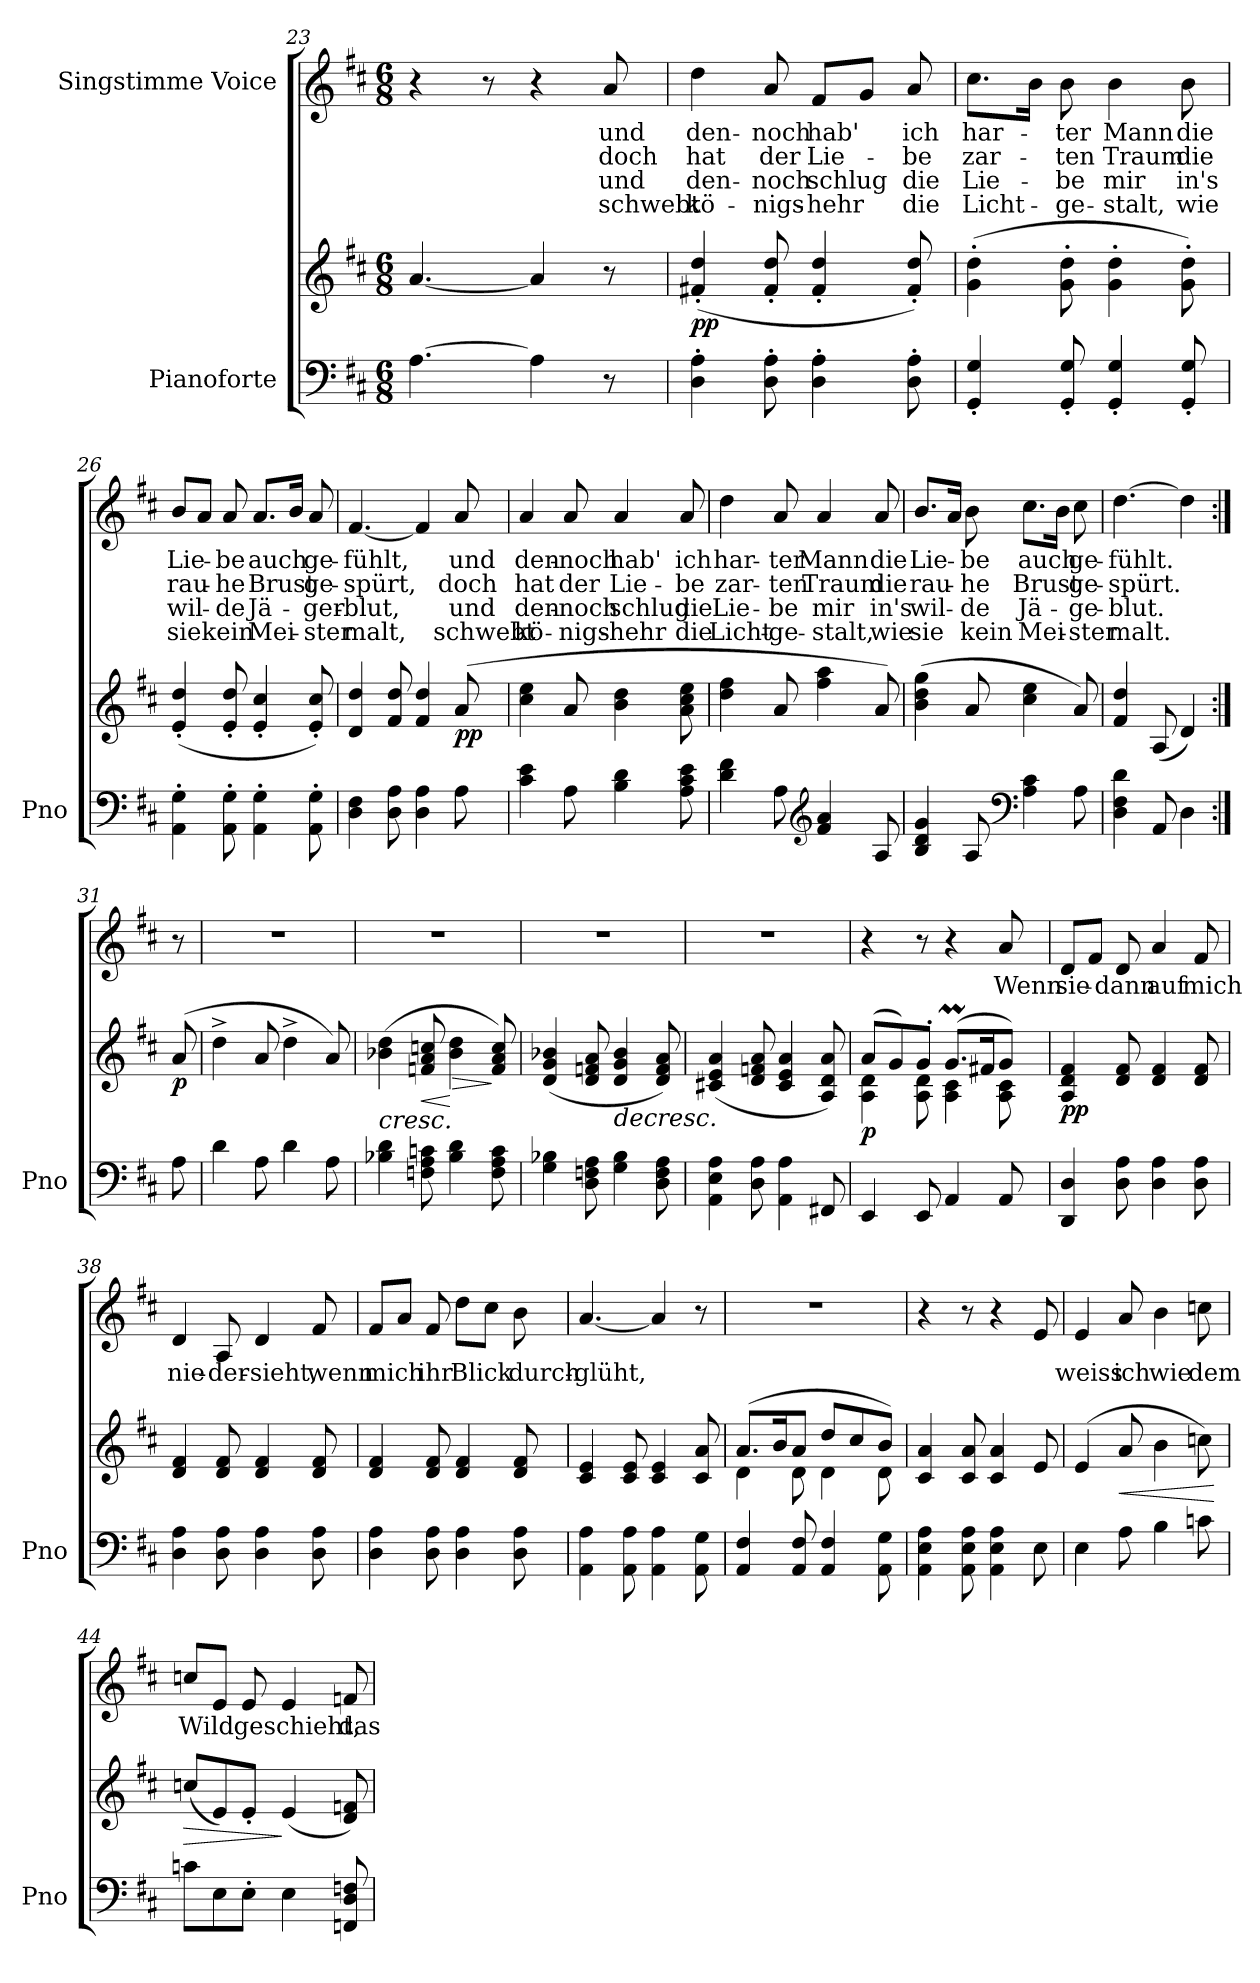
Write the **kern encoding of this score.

**kern	**kern	**dynam	**kern	**text	**text	**text	**text
*part2	*part2	*part2	*part1	*part1	*part1	*part1	*part1
*staff3	*staff2	*staff2/3	*staff1	*staff1	*staff1	*staff1	*staff1
*I"Pianoforte	*	*	*I"Singstimme            Voice	*	*	*	*
*I'Pno	*	*	*	*	*	*	*
*clefF4	*clefG2	*	*clefG2	*	*	*	*
*k[f#c#]	*k[f#c#]	*	*k[f#c#]	*	*	*	*
*M6/8	*M6/8	*	*M6/8	*	*	*	*
=23	=23	=23	=23	=23	=23	=23	=23
[4.A\	[4.a/	.	4r	.	.	.	.
.	.	.	8r	.	.	.	.
4A\]	4a/]	.	4r	.	.	.	.
!	!	!	!	!LO:LY:b	!LO:LY:b	!LO:LY:b	!LO:LY:b
8r	8r	.	8a/	und	doch	und	schwebt
=24	=24	=24	=24	=24	=24	=24	=24
!	!	!LO:DY:b	!	!LO:LY:b	!LO:LY:b	!LO:LY:b	!LO:LY:b
4D\' 4A\'	(4f#X/' 4dd/'	pp	4dd\	den-	hat	den-	kö-
!	!	!	!	!LO:LY:b	!LO:LY:b	!LO:LY:b	!LO:LY:b
8D\' 8A\'	8f#/' 8dd/'	.	8a/	-noch	der	-noch	-nigs-
!	!	!	!	!LO:LY:b	!LO:LY:b	!LO:LY:b	!LO:LY:b
4D\' 4A\'	4f#/' 4dd/'	.	8f#/L	hab'	Lie-	schlug	-hehr
.	.	.	8g/J	.	.	.	.
!	!	!	!	!LO:LY:b	!LO:LY:b	!LO:LY:b	!LO:LY:b
8D\' 8A\'	8f#/' 8dd/')	.	8a/	ich	-be	die	die
=25	=25	=25	=25	=25	=25	=25	=25
!	!	!	!	!LO:LY:b	!LO:LY:b	!LO:LY:b	!LO:LY:b
4GG/' 4G/'	(4g\' 4dd\'	.	8.cc#\L	har-	zar-	-Lie-	Licht-
.	.	.	16b\Jk	.	.	.	.
!	!	!	!	!LO:LY:b	!LO:LY:b	!LO:LY:b	!LO:LY:b
8GG/' 8G/'	8g\' 8dd\'	.	8b\	ter	ten	be	-ge-
!	!	!	!	!LO:LY:b	!LO:LY:b	!LO:LY:b	!LO:LY:b
4GG/' 4G/'	4g\' 4dd\'	.	4b\	Mann	Traum	mir	-stalt,
!	!	!	!	!LO:LY:b	!LO:LY:b	!LO:LY:b	!LO:LY:b
8GG/' 8G/'	8g\' 8dd\')	.	8b\	die	die	in's	wie
=26	=26	=26	=26	=26	=26	=26	=26
!	!	!	!	!LO:LY:b	!LO:LY:b	!LO:LY:b	!LO:LY:b
4AA\' 4G\'	(4e/' 4dd/'	.	8b/L	Lie-	rau-	wil-	sie
.	.	.	8a/J	.	.	.	.
!	!	!	!	!LO:LY:b	!LO:LY:b	!LO:LY:b	!LO:LY:b
8AA\' 8G\'	8e/' 8dd/'	.	8a/	be	-he	de	kein
!	!	!	!	!LO:LY:b	!LO:LY:b	!LO:LY:b	!LO:LY:b
4AA\' 4G\'	4e/' 4cc#/'	.	8.a/L	auch	Brust	Jä-	Mei-
.	.	.	16b/Jk	.	.	.	.
!	!	!	!	!LO:LY:b	!LO:LY:b	!LO:LY:b	!LO:LY:b
8AA\' 8G\'	8e/' 8cc#/')	.	8a/	ge-	ge-	ger-	ster
!!LO:LB:g=z
=27	=27	=27	=27	=27	=27	=27	=27
!	!	!	!	!LO:LY:b	!LO:LY:b	!LO:LY:b	!LO:LY:b
4D\ 4F#\	4d/ 4dd/	.	[4.f#/	-fühlt,	-spürt,	-blut,	malt,
8D\ 8A\	8f#/ 8dd/	.	.	.	.	.	.
4D\ 4A\	4f#/ 4dd/	.	4f#/]	.	.	.	.
!	!	!LO:DY:b	!	!LO:LY:b	!LO:LY:b	!LO:LY:b	!LO:LY:b
8A\	(8a/	pp	8a/	und	doch	und	schwebt
=28	=28	=28	=28	=28	=28	=28	=28
!	!	!	!	!LO:LY:b	!LO:LY:b	!LO:LY:b	!LO:LY:b
4c#\ 4e\	4cc#\ 4ee\	.	4a/	den-	hat	den-	kö-
!	!	!	!	!LO:LY:b	!LO:LY:b	!LO:LY:b	!LO:LY:b
8A\	8a/	.	8a/	-noch	der	-noch	-nigs-
!	!	!	!	!LO:LY:b	!LO:LY:b	!LO:LY:b	!LO:LY:b
4B\ 4d\	4b\ 4dd\	.	4a/	hab'	Lie-	schlug	-hehr
!	!	!	!	!LO:LY:b	!LO:LY:b	!LO:LY:b	!LO:LY:b
8A\ 8c#\ 8e\	8a\ 8cc#\ 8ee\	.	8a/	ich	-be	die	die
=29	=29	=29	=29	=29	=29	=29	=29
!	!	!	!	!LO:LY:b	!LO:LY:b	!LO:LY:b	!LO:LY:b
4d\ 4f#\	4dd\ 4ff#\	.	4dd\	har-	zar-	Lie-	Licht-
!	!	!	!	!LO:LY:b	!LO:LY:b	!LO:LY:b	!LO:LY:b
8A\	8a/	.	8a/	-ter	-ten	-be	-ge-
*clefG2	*	*	*	*	*	*	*
!	!	!	!	!LO:LY:b	!LO:LY:b	!LO:LY:b	!LO:LY:b
4f#/ 4a/	4ff#\ 4aa\	.	4a/	Mann	Traum	mir	-stalt,
!	!	!	!	!LO:LY:b	!LO:LY:b	!LO:LY:b	!LO:LY:b
8A/	8a/)	.	8a/	die	die	in's	wie
=30	=30	=30	=30	=30	=30	=30	=30
!	!	!	!	!LO:LY:b	!LO:LY:b	!LO:LY:b	!LO:LY:b
4B/ 4d/ 4g/	(4b\ 4dd\ 4gg\	.	8.b/L	Lie-	rau-	wil-	sie
.	.	.	16a/Jk	.	.	.	.
!	!	!	!	!LO:LY:b	!LO:LY:b	!LO:LY:b	!LO:LY:b
8A/	8a/	.	8b\	-be	he	-de	kein
*clefF4	*	*	*	*	*	*	*
!	!	!	!	!LO:LY:b	!LO:LY:b	!LO:LY:b	!LO:LY:b
4A\ 4c#\	4cc#\ 4ee\	.	8.cc#\L	auch	Brust	Jä-	Mei-
.	.	.	16b\Jk	.	.	.	.
!	!	!	!	!LO:LY:b	!LO:LY:b	!LO:LY:b	!LO:LY:b
8A\	8a/)	.	8cc#\	ge-	ge-	ge-	ster
=31	=31	=31	=31	=31	=31	=31	=31
!	!	!	!	!LO:LY:b	!LO:LY:b	!LO:LY:b	!LO:LY:b
4D\ 4F#\ 4d\	4f#/ 4dd/	.	[4.dd\	-fühlt.	-spürt.	-blut.	malt.
8AA/	(8A/	.	.	.	.	.	.
4D\	4d/)	.	4dd\]	.	.	.	.
!!LO:LB:g=z
=31X1:|!	=31X1:|!	=31X1:|!	=31X1:|!	=31X1:|!	=31X1:|!	=31X1:|!	=31X1:|!
!	!	!LO:DY:b	!	!	!	!	!
8A\	(8a/	p	8r	.	.	.	.
=32	=32	=32	=32	=32	=32	=32	=32
4d\	4dd^<\	.	2.r	.	.	.	.
8A\	8a/	.	.	.	.	.	.
4d\	4dd^<\	.	.	.	.	.	.
8A\	8a/)	.	.	.	.	.	.
=33	=33	=33	=33	=33	=33	=33	=33
!	!LO:TX:b:i:t=cresc.	!	!	!	!	!	!
4B-X\ 4d\	(4b-X\ 4dd\	.	2.r	.	.	.	.
!	!	!LO:HP:b	!	!	!	!	!
8Fn\ 8A\ 8cn\	8fn/ 8a/ 8ccn/	<	.	.	.	.	.
!	!	!LO:HP:n=1:b	!	!	!	!	!
4B-\ 4d\	4b-\ 4dd\	[ >	.	.	.	.	.
8F\ 8A\ 8c\	8f/ 8a/ 8cc/)	]	.	.	.	.	.
=34	=34	=34	=34	=34	=34	=34	=34
4G\ 4B-X\	(>4d/ 4g/ 4b-X/	.	2.r	.	.	.	.
8D\ 8Fn\ 8A\	8d/ 8fn/ 8a/	.	.	.	.	.	.
!	!LO:TX:b:i:t=decresc.	!	!	!	!	!	!
4G\ 4B-\	4d/ 4g/ 4b-/	.	.	.	.	.	.
8D\ 8F\ 8A\	8d/ 8f/ 8a/)	.	.	.	.	.	.
=35	=35	=35	=35	=35	=35	=35	=35
4AA\ 4E\ 4A\	(>4c#X/ 4e/ 4a/	.	2.r	.	.	.	.
8D\ 8A\	8d/ 8fn/ 8a/	.	.	.	.	.	.
4AA\ 4A\	4c#/ 4e/ 4a/	.	.	.	.	.	.
8FF#X/	8A/ 8d/ 8a/)	.	.	.	.	.	.
=36	=36	=36	=36	=36	=36	=36	=36
*	*^	*	*	*	*	*	*
!	!	!	!LO:DY:b	!	!	!	!	!
4EE/	(8a/L	4A\ 4d\	p	4r	.	.	.	.
.	8g/)	.	.	.	.	.	.	.
8EE/	8g'/J	8A\ 8d\	.	8r	.	.	.	.
4AA/	(8.gM/L	4A\ 4c#\	.	4r	.	.	.	.
.	16f#X/K	.	.	.	.	.	.	.
!	!	!	!	!	!LO:LY:b	!	!	!
8AA/	8g/J)	8A\ 8c#\	.	8a/	Wenn	.	.	.
=37	=37	=37	=37	=37	=37	=37	=37	=37
!	!	!	!LO:DY:b	!	!LO:LY:b	!	!	!
*	*v	*v	*	*	*	*	*	*
4DD/ 4D/	4A/ 4d/ 4f#/	pp	8d/L	sie-	.	.	.
.	.	.	8f#/J	.	.	.	.
!	!	!	!	!LO:LY:b	!	!	!
8D\ 8A\	8d/ 8f#/	.	8d/	dann	.	.	.
!	!	!	!	!LO:LY:b	!	!	!
4D\ 4A\	4d/ 4f#/	.	4a/	auf	.	.	.
!	!	!	!	!LO:LY:b	!	!	!
8D\ 8A\	8d/ 8f#/	.	8f#/	mich	.	.	.
!!LO:LB:g=z
=38	=38	=38	=38	=38	=38	=38	=38
!	!	!	!	!LO:LY:b	!	!	!
4D\ 4A\	4d/ 4f#/	.	4d/	nie-	.	.	.
!	!	!	!	!LO:LY:b	!	!	!
8D\ 8A\	8d/ 8f#/	.	8A/	-der-	.	.	.
!	!	!	!	!LO:LY:b	!	!	!
4D\ 4A\	4d/ 4f#/	.	4d/	-sieht,	.	.	.
!	!	!	!	!LO:LY:b	!	!	!
8D\ 8A\	8d/ 8f#/	.	8f#/	wenn	.	.	.
=39	=39	=39	=39	=39	=39	=39	=39
!	!	!	!	!LO:LY:b	!	!	!
4D\ 4A\	4d/ 4f#/	.	8f#/L	mich	.	.	.
.	.	.	8a/J	.	.	.	.
!	!	!	!	!LO:LY:b	!	!	!
8D\ 8A\	8d/ 8f#/	.	8f#/	ihr	.	.	.
!	!	!	!	!LO:LY:b	!	!	!
4D\ 4A\	4d/ 4f#/	.	8dd\L	Blick	.	.	.
.	.	.	8cc#\J	.	.	.	.
!	!	!	!	!LO:LY:b	!	!	!
8D\ 8A\	8d/ 8f#/	.	8b\	durch-	.	.	.
=40	=40	=40	=40	=40	=40	=40	=40
!	!	!	!	!LO:LY:b	!	!	!
4AA\ 4A\	4c#/ 4e/	.	[4.a/	-glüht,	.	.	.
8AA\ 8A\	8c#/ 8e/	.	.	.	.	.	.
4AA\ 4A\	4c#/ 4e/	.	4a/]	.	.	.	.
8AA\ 8G\	8c#/ 8a/	.	8r	.	.	.	.
=41	=41	=41	=41	=41	=41	=41	=41
*	*^	*	*	*	*	*	*
4AA/ 4F#/	(8.a/L	4d\	.	2.r	.	.	.	.
.	16b/K	.	.	.	.	.	.	.
8AA/ 8F#/	8a/J	8d\	.	.	.	.	.	.
4AA/ 4F#/	8dd/L	4d\	.	.	.	.	.	.
.	8cc#/	.	.	.	.	.	.	.
8AA\ 8G\	8b/J)	8d\	.	.	.	.	.	.
*	*v	*v	*	*	*	*	*	*
=42	=42	=42	=42	=42	=42	=42	=42
4AA\ 4E\ 4A\	4c#/ 4a/	.	4r	.	.	.	.
8AA\ 8E\ 8A\	8c#/ 8a/	.	8r	.	.	.	.
4AA\ 4E\ 4A\	4c#/ 4a/	.	4r	.	.	.	.
8E\	8e/	.	8e/	.	.	.	.
!!LO:PB:g=z
=43	=43	=43	=43	=43	=43	=43	=43
!	!	!	!	!LO:LY:b	!	!	!
4E\	(4e/	.	4e/	weiss	.	.	.
!	!	!LO:HP:b	!	!LO:LY:b	!	!	!
8A\	8a/	<	8a/	ich	.	.	.
!	!	!	!	!LO:LY:b	!	!	!
4B\	4b\	.	4b\	wie	.	.	.
!	!	!	!	!LO:LY:b	!	!	!
8cn\	8ccn\)	.	8ccn\	dem	.	.	.
.	.	[	.	.	.	.	.
=44	=44	=44	=44	=44	=44	=44	=44
!	!	!LO:HP:b	!	!LO:LY:b	!	!	!
8cn\L	(8ccn/L	>	8ccn/L	Wild	.	.	.
8E\	8e/)	.	8e/J	.	.	.	.
!	!	!	!	!LO:LY:b	!	!	!
8E'\J	8e'/J	.	8e/	geschieht,	.	.	.
4E\	(4e/	]	4e/	.	.	.	.
!	!	!	!	!LO:LY:b	!	!	!
8FFn/ 8D/ 8Fn/	8d/ 8fn/)	.	8fn/	das	.	.	.
=	=	=	=	=	=	=	=
*-	*-	*-	*-	*-	*-	*-	*-
